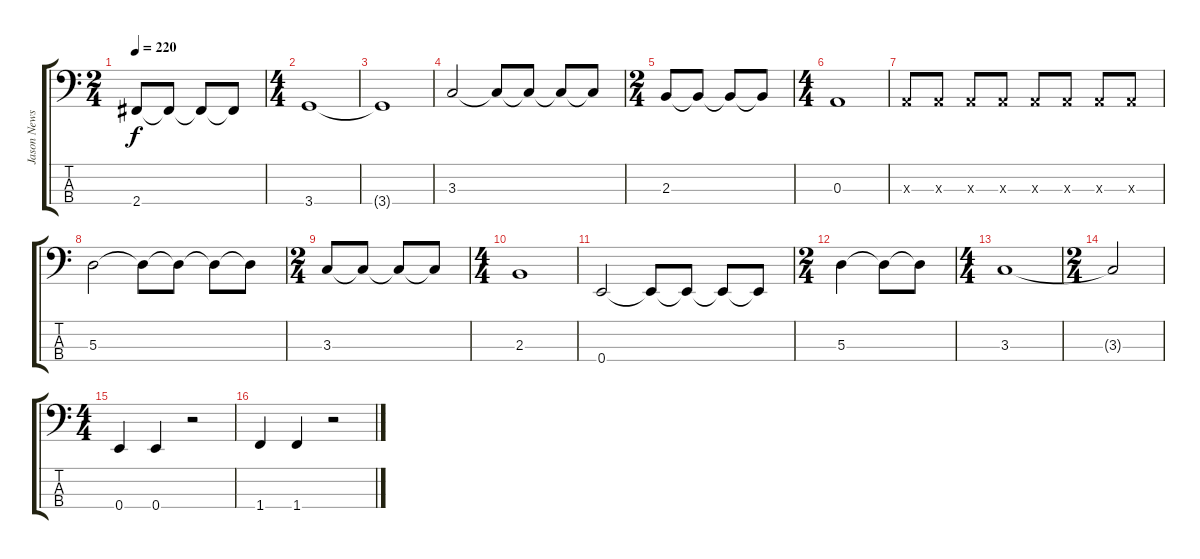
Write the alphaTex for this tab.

\track ("Jason Newsted/Cliff Burton Bass" "Jason News") {instrument electricbasspick}
\staff {score tabs}
\tuning (G2 D2 A1 E1) {hide}
\ts (2 4)
\tempo 220
\clef f4
\ks c
2.4.8{dy f} 2.4{t}.8 2.4{t}.8 2.4{t}.8 |
\ts (4 4)
3.4.1 |
3.4{t}.1 |
3.3.2 3.3{t}.8 3.3{t}.8 3.3{t}.8 3.3{t}.8 |
\ts (2 4)
2.3.8 2.3{t}.8 2.3{t}.8 2.3{t}.8 |
\ts (4 4)
0.3.1 |
0.3{x}.8 0.3{x}.8 0.3{x}.8 0.3{x}.8 0.3{x}.8 0.3{x}.8 0.3{x}.8 0.3{x}.8 |
5.3.2 5.3{t}.8 5.3{t}.8 5.3{t}.8 5.3{t}.8 |
\ts (2 4)
3.3.8 3.3{t}.8 3.3{t}.8 3.3{t}.8 |
\ts (4 4)
2.3.1 |
0.4.2 0.4{t}.8 0.4{t}.8 0.4{t}.8 0.4{t}.8 |
\ts (2 4)
5.3.4 5.3{t}.8 5.3{t}.8 |
\ts (4 4)
3.3.1 |
\ts (2 4)
3.3{t}.2 |
\ts (4 4)
0.4.4 0.4.4 r.2 |
1.4.4 1.4.4 r.2
